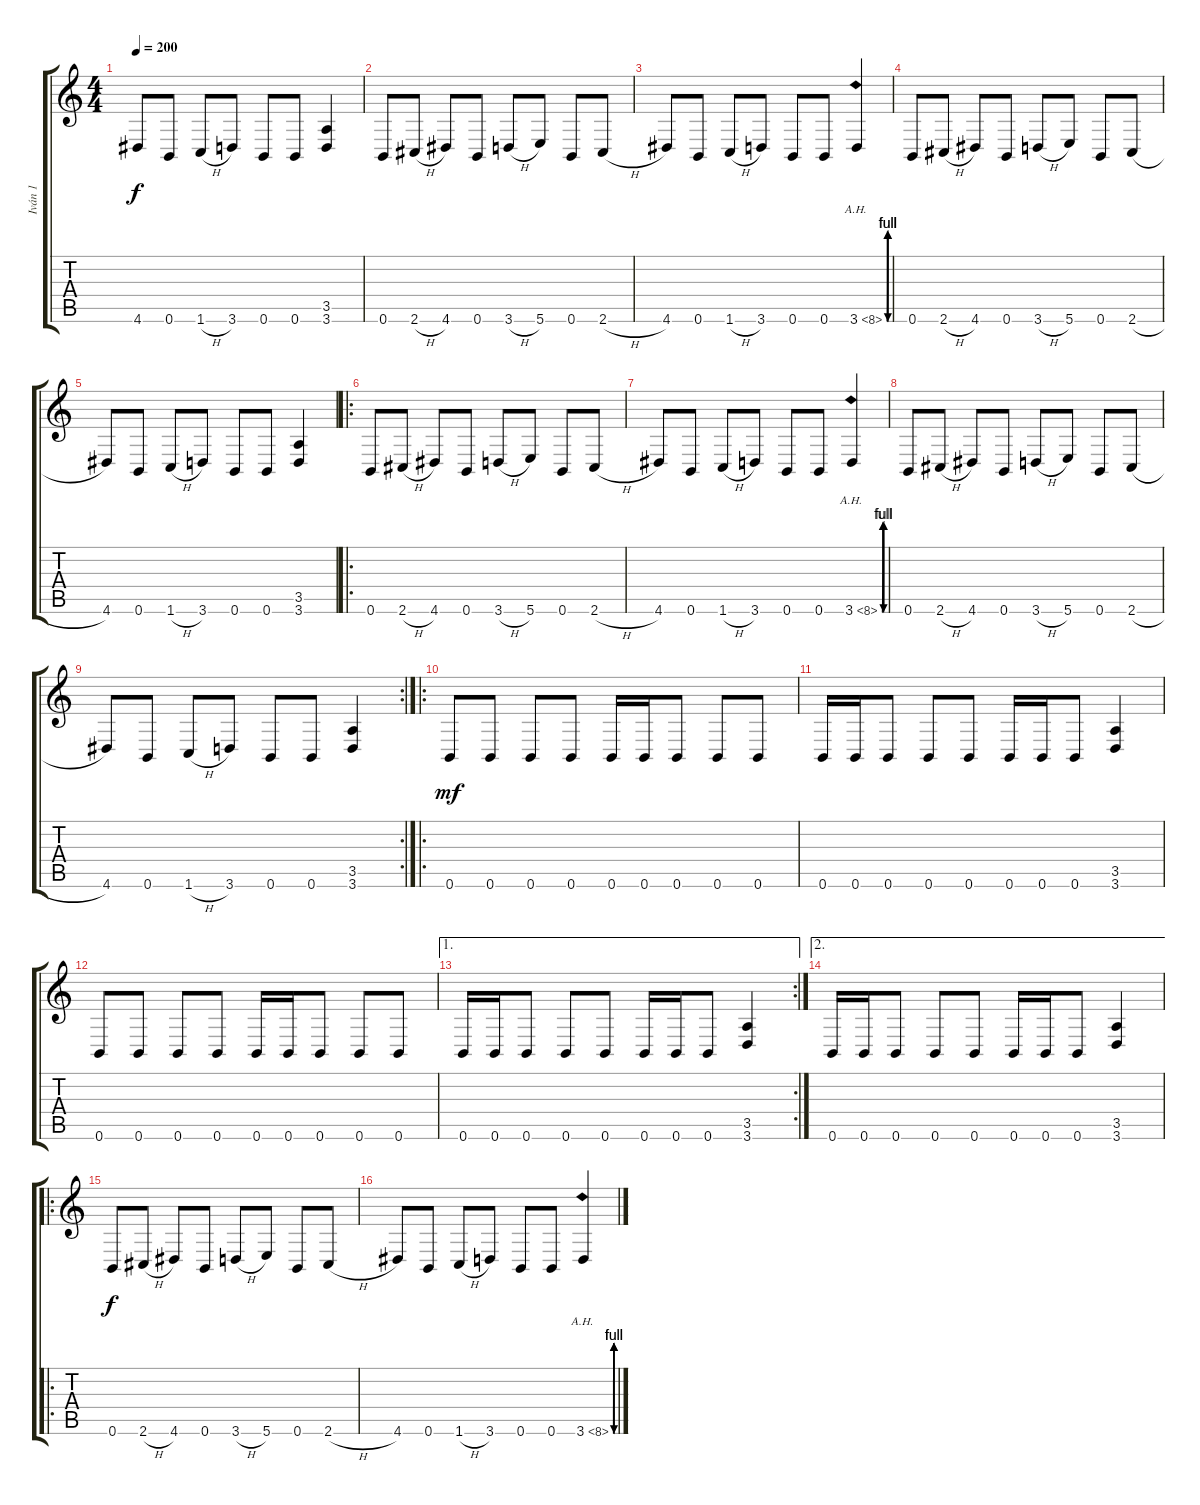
\track ("Iván 1" "Iván 1") {instrument overdrivenguitar}
\staff {score tabs}
\tuning (Db4 Ab3 E3 B2 Gb2 B1) {hide}
\ts (4 4)
\tempo 200
\clef g2
\ks c
4.6.8{dy f} 0.6.8 1.6{h}.8 3.6.8 0.6.8 0.6.8 (3.5 3.6).4 |
0.6.8 2.6{h}.8 4.6.8 0.6.8 3.6{h}.8 5.6.8 0.6.8 2.6{h}.8 |
4.6.8 0.6.8 1.6{h}.8 3.6.8 0.6.8 0.6.8 3.6{be (custom 0 0 14 4 30 0 40 4 60 4) ah 5}.4{instrument guitarharmonics} |
0.6.8{instrument overdrivenguitar} 2.6{h}.8 4.6.8 0.6.8 3.6{h}.8 5.6.8 0.6.8 2.6{h}.8 |
4.6.8 0.6.8 1.6{h}.8 3.6.8 0.6.8 0.6.8 (3.5 3.6).4 |
\ro
0.6.8 2.6{h}.8 4.6.8 0.6.8 3.6{h}.8 5.6.8 0.6.8 2.6{h}.8 |
4.6.8 0.6.8 1.6{h}.8 3.6.8 0.6.8 0.6.8 3.6{be (custom 0 0 14 4 30 0 40 4 60 4) ah 5}.4{instrument guitarharmonics} |
0.6.8{instrument overdrivenguitar} 2.6{h}.8 4.6.8 0.6.8 3.6{h}.8 5.6.8 0.6.8 2.6{h}.8 |
\rc 2
4.6.8 0.6.8 1.6{h}.8 3.6.8 0.6.8 0.6.8 (3.5 3.6).4 |
\ro
0.6.8{dy mf} 0.6.8 0.6.8 0.6.8 0.6.16 0.6.16 0.6.8 0.6.8 0.6.8 |
0.6.16 0.6.16 0.6.8 0.6.8 0.6.8 0.6.16 0.6.16 0.6.8 (3.5 3.6).4 |
0.6.8 0.6.8 0.6.8 0.6.8 0.6.16 0.6.16 0.6.8 0.6.8 0.6.8 |
\ae 1
\rc 2
0.6.16 0.6.16 0.6.8 0.6.8 0.6.8 0.6.16 0.6.16 0.6.8 (3.5 3.6).4 |
\ae 2
0.6.16 0.6.16 0.6.8 0.6.8 0.6.8 0.6.16 0.6.16 0.6.8 (3.5 3.6).4 |
\ro
0.6.8{dy f} 2.6{h}.8 4.6.8 0.6.8 3.6{h}.8 5.6.8 0.6.8 2.6{h}.8 |
4.6.8 0.6.8 1.6{h}.8 3.6.8 0.6.8 0.6.8 3.6{be (custom 0 0 14 4 30 0 40 4 60 4) ah 5}.4{instrument guitarharmonics}
